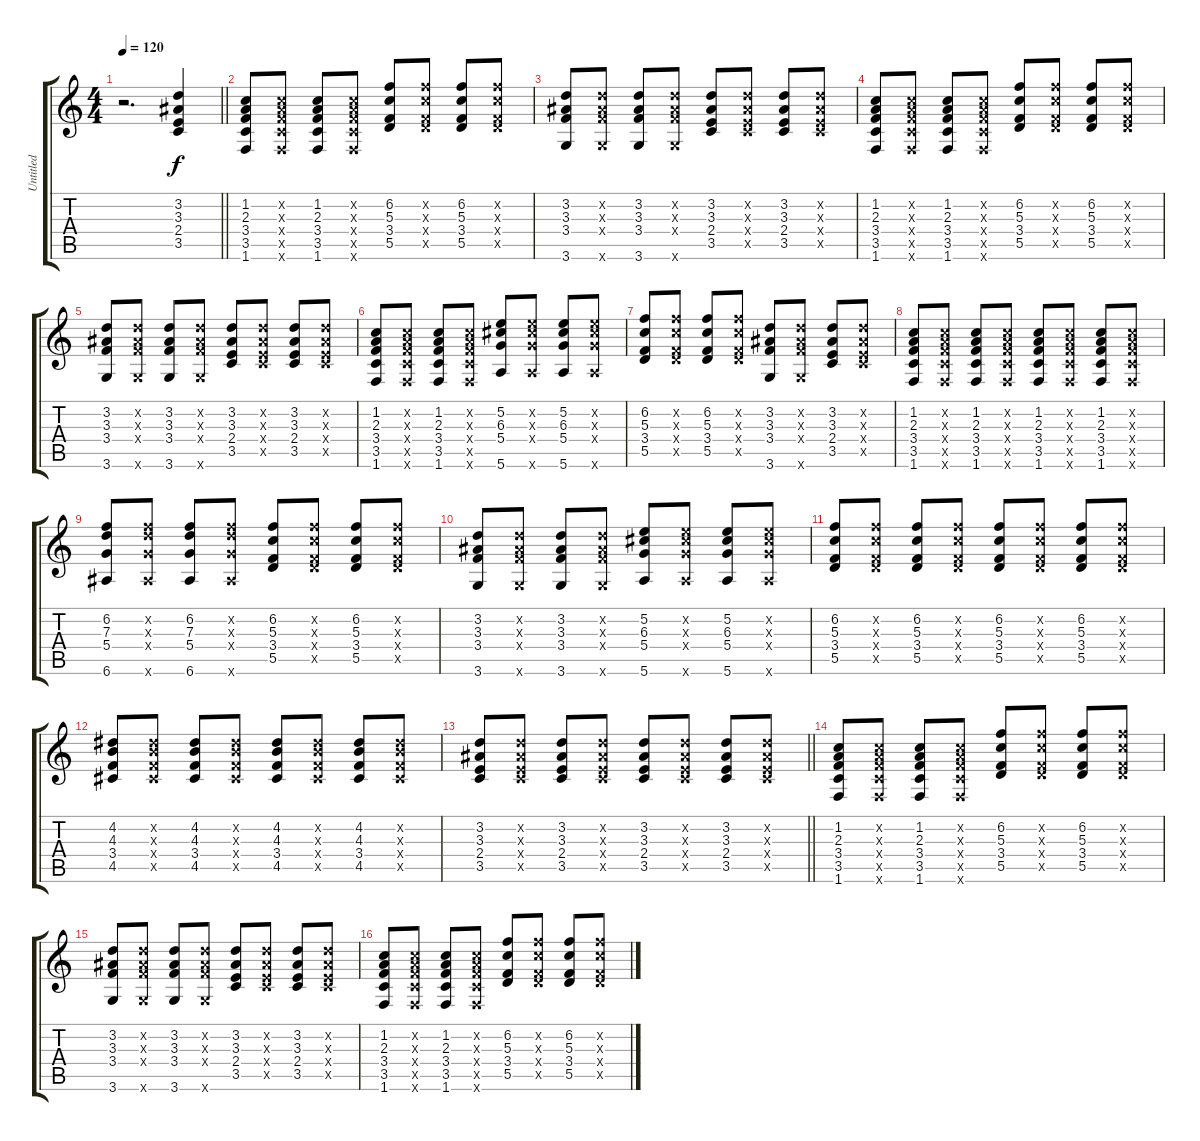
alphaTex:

\track ("Untitled" "Untitled") {instrument acousticguitarnylon}
\staff {score tabs}
\tuning (E4 B3 G3 D3 A2 E2) {hide}
\ts (4 4)
\tempo 120
\clef g2
\barLineRight lightlight
\ks c
r.2{d dy f instrument acousticguitarnylon} (3.2 3.3 2.4 3.5).4 |
(1.2 2.3 3.4 3.5 1.6).8 (1.2{x} 2.3{x} 3.4{x} 3.5{x} 1.6{x}).8 (1.2 2.3 3.4 3.5 1.6).8 (1.2{x} 2.3{x} 3.4{x} 3.5{x} 1.6{x}).8 (6.2 5.3 3.4 5.5).8 (6.2{x} 5.3{x} 3.4{x} 5.5{x}).8 (6.2 5.3 3.4 5.5).8 (6.2{x} 5.3{x} 3.4{x} 5.5{x}).8 |
(3.2 3.3 3.4 3.6).8 (3.2{x} 3.3{x} 3.4{x} 3.6{x}).8 (3.2 3.3 3.4 3.6).8 (3.2{x} 3.3{x} 3.4{x} 3.6{x}).8 (3.2 3.3 2.4 3.5).8 (3.2{x} 3.3{x} 2.4{x} 3.5{x}).8 (3.2 3.3 2.4 3.5).8 (3.2{x} 3.3{x} 2.4{x} 3.5{x}).8 |
(1.2 2.3 3.4 3.5 1.6).8 (1.2{x} 2.3{x} 3.4{x} 3.5{x} 1.6{x}).8 (1.2 2.3 3.4 3.5 1.6).8 (1.2{x} 2.3{x} 3.4{x} 3.5{x} 1.6{x}).8 (6.2 5.3 3.4 5.5).8 (6.2{x} 5.3{x} 3.4{x} 5.5{x}).8 (6.2 5.3 3.4 5.5).8 (6.2{x} 5.3{x} 3.4{x} 5.5{x}).8 |
(3.2 3.3 3.4 3.6).8 (3.2{x} 3.3{x} 3.4{x} 3.6{x}).8 (3.2 3.3 3.4 3.6).8 (3.2{x} 3.3{x} 3.4{x} 3.6{x}).8 (3.2 3.3 2.4 3.5).8 (3.2{x} 3.3{x} 2.4{x} 3.5{x}).8 (3.2 3.3 2.4 3.5).8 (3.2{x} 3.3{x} 2.4{x} 3.5{x}).8 |
(1.2 2.3 3.4 3.5 1.6).8 (1.2{x} 2.3{x} 3.4{x} 3.5{x} 1.6{x}).8 (1.2 2.3 3.4 3.5 1.6).8 (1.2{x} 2.3{x} 3.4{x} 3.5{x} 1.6{x}).8 (5.2 6.3 5.4 5.6).8 (5.2{x} 6.3{x} 5.4{x} 5.6{x}).8 (5.2 6.3 5.4 5.6).8 (5.2{x} 6.3{x} 5.4{x} 5.6{x}).8 |
(6.2 5.3 3.4 5.5).8 (6.2{x} 5.3{x} 3.4{x} 5.5{x}).8 (6.2 5.3 3.4 5.5).8 (6.2{x} 5.3{x} 3.4{x} 5.5{x}).8 (3.2 3.3 3.4 3.6).8 (3.2{x} 3.3{x} 3.4{x} 3.6{x}).8 (3.2 3.3 2.4 3.5).8 (3.2{x} 3.3{x} 2.4{x} 3.5{x}).8 |
(1.2 2.3 3.4 3.5 1.6).8 (1.2{x} 2.3{x} 3.4{x} 3.5{x} 1.6{x}).8 (1.2 2.3 3.4 3.5 1.6).8 (1.2{x} 2.3{x} 3.4{x} 3.5{x} 1.6{x}).8 (1.2 2.3 3.4 3.5 1.6).8 (1.2{x} 2.3{x} 3.4{x} 3.5{x} 1.6{x}).8 (1.2 2.3 3.4 3.5 1.6).8 (1.2{x} 2.3{x} 3.4{x} 3.5{x} 1.6{x}).8 |
(6.2 7.3 5.4 6.6).8 (6.2{x} 7.3{x} 5.4{x} 6.6{x}).8 (6.2 7.3 5.4 6.6).8 (6.2{x} 7.3{x} 5.4{x} 6.6{x}).8 (6.2 5.3 3.4 5.5).8 (6.2{x} 5.3{x} 3.4{x} 5.5{x}).8 (6.2 5.3 3.4 5.5).8 (6.2{x} 5.3{x} 3.4{x} 5.5{x}).8 |
(3.2 3.3 3.4 3.6).8 (3.2{x} 3.3{x} 3.4{x} 3.6{x}).8 (3.2 3.3 3.4 3.6).8 (3.2{x} 3.3{x} 3.4{x} 3.6{x}).8 (5.2 6.3 5.4 5.6).8 (5.2{x} 6.3{x} 5.4{x} 5.6{x}).8 (5.2 6.3 5.4 5.6).8 (5.2{x} 6.3{x} 5.4{x} 5.6{x}).8 |
(6.2 5.3 3.4 5.5).8 (6.2{x} 5.3{x} 3.4{x} 5.5{x}).8 (6.2 5.3 3.4 5.5).8 (6.2{x} 5.3{x} 3.4{x} 5.5{x}).8 (6.2 5.3 3.4 5.5).8 (6.2{x} 5.3{x} 3.4{x} 5.5{x}).8 (6.2 5.3 3.4 5.5).8 (6.2{x} 5.3{x} 3.4{x} 5.5{x}).8 |
(4.2 4.3 3.4 4.5).8 (4.2{x} 4.3{x} 3.4{x} 4.5{x}).8 (4.2 4.3 3.4 4.5).8 (4.2{x} 4.3{x} 3.4{x} 4.5{x}).8 (4.2 4.3 3.4 4.5).8 (4.2{x} 4.3{x} 3.4{x} 4.5{x}).8 (4.2 4.3 3.4 4.5).8 (4.2{x} 4.3{x} 3.4{x} 4.5{x}).8 |
\barLineRight lightlight
(3.2 3.3 2.4 3.5).8 (3.2{x} 3.3{x} 2.4{x} 3.5{x}).8 (3.2 3.3 2.4 3.5).8 (3.2{x} 3.3{x} 2.4{x} 3.5{x}).8 (3.2 3.3 2.4 3.5).8 (3.2{x} 3.3{x} 2.4{x} 3.5{x}).8 (3.2 3.3 2.4 3.5).8 (3.2{x} 3.3{x} 2.4{x} 3.5{x}).8 |
(1.2 2.3 3.4 3.5 1.6).8 (1.2{x} 2.3{x} 3.4{x} 3.5{x} 1.6{x}).8 (1.2 2.3 3.4 3.5 1.6).8 (1.2{x} 2.3{x} 3.4{x} 3.5{x} 1.6{x}).8 (6.2 5.3 3.4 5.5).8 (6.2{x} 5.3{x} 3.4{x} 5.5{x}).8 (6.2 5.3 3.4 5.5).8 (6.2{x} 5.3{x} 3.4{x} 5.5{x}).8 |
(3.2 3.3 3.4 3.6).8 (3.2{x} 3.3{x} 3.4{x} 3.6{x}).8 (3.2 3.3 3.4 3.6).8 (3.2{x} 3.3{x} 3.4{x} 3.6{x}).8 (3.2 3.3 2.4 3.5).8 (3.2{x} 3.3{x} 2.4{x} 3.5{x}).8 (3.2 3.3 2.4 3.5).8 (3.2{x} 3.3{x} 2.4{x} 3.5{x}).8 |
(1.2 2.3 3.4 3.5 1.6).8 (1.2{x} 2.3{x} 3.4{x} 3.5{x} 1.6{x}).8 (1.2 2.3 3.4 3.5 1.6).8 (1.2{x} 2.3{x} 3.4{x} 3.5{x} 1.6{x}).8 (6.2 5.3 3.4 5.5).8 (6.2{x} 5.3{x} 3.4{x} 5.5{x}).8 (6.2 5.3 3.4 5.5).8 (6.2{x} 5.3{x} 3.4{x} 5.5{x}).8
